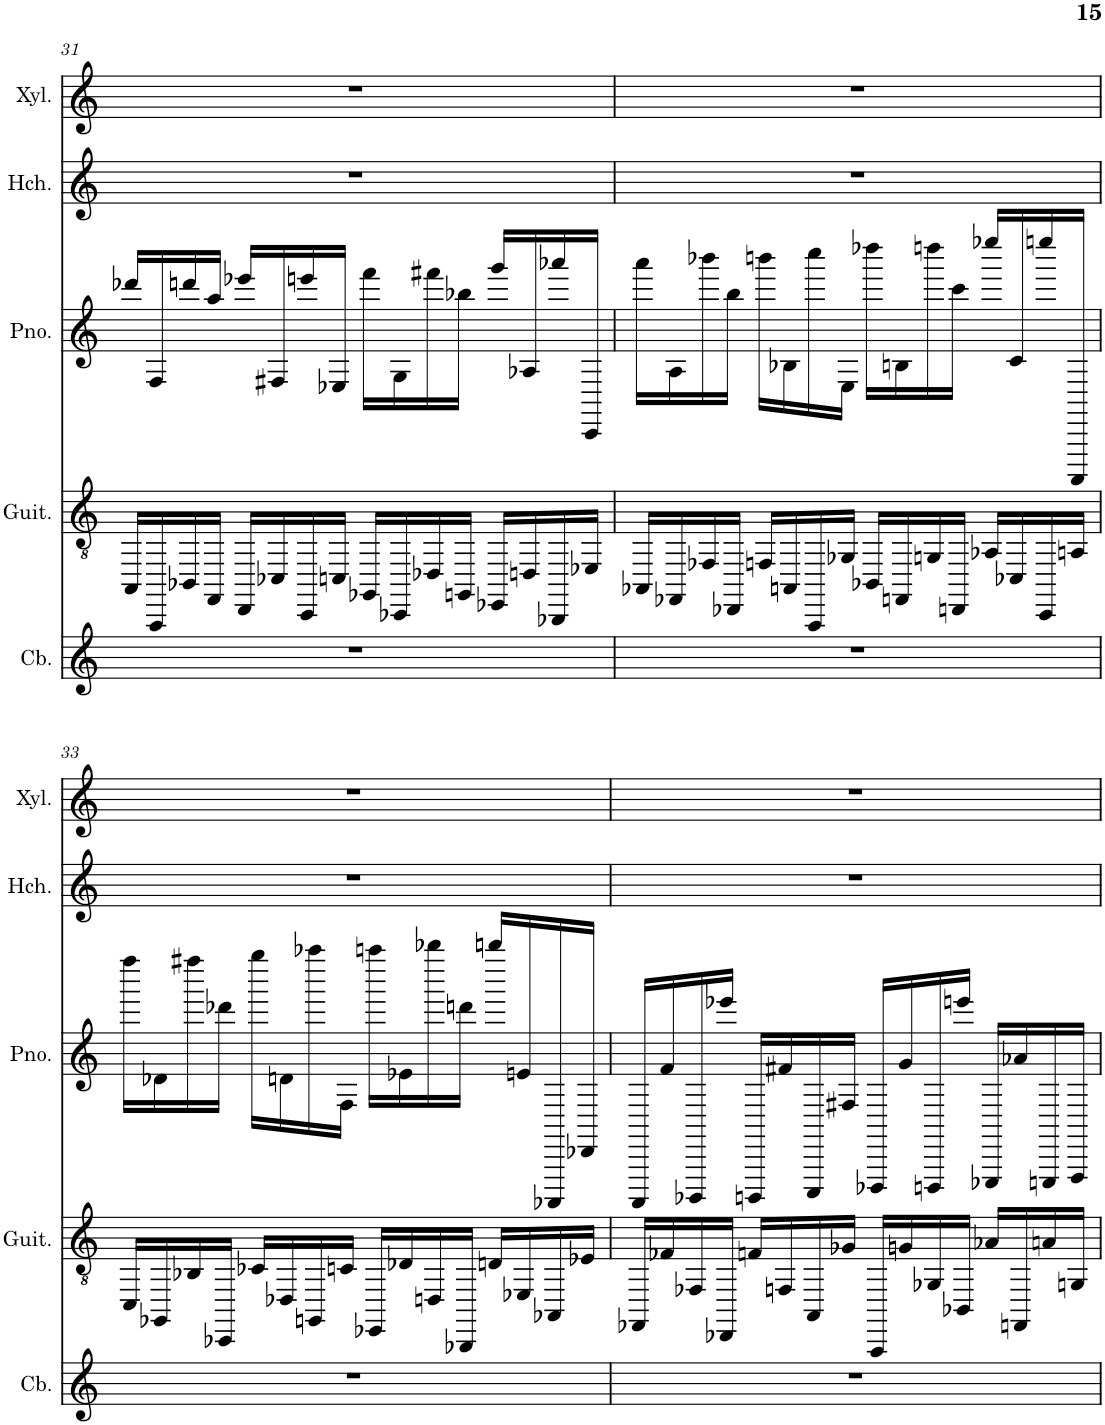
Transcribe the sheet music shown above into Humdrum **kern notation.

**kern	**kern	**kern	**kern	**kern
*part5	*part4	*part3	*part2	*part1
*staff5	*staff4	*staff3	*staff2	*staff1
*I"Contrabass	*I"Acoustic Guitar	*I"Grand Piano	*I"Harpsichord	*I"Xylophone
*I'Cb.	*I'Guit.	*I'Pno.	*I'Hch.	*I'Xyl.
!!LO:PB:g=z
*clefG2	*clefGv2	*clefG2	*clefG2	*clefG2
*Trd7c12	*	*	*	*Trd-7c-12
*k[]	*k[]	*k[]	*k[]	*k[]
*M4/4	*M4/4	*M4/4	*M4/4	*M4/4
=31	=31	=31	=31	=31
1r	16AAA/LL	16ddd-X/LL	1r	1r
.	16AAAA/	16F/	.	.
.	16BBB-X/	16dddn/	.	.
.	16FFF/JJ	16aa/JJ	.	.
.	16DDD/LL	16eee-X/LL	.	.
.	16CC-X/	16F#X/	.	.
.	16CCC/	16eeen/	.	.
.	16CCn/JJ	16E-X/JJ	.	.
.	16GGG-X/LL	16fff\LL	.	.
.	16CCC-X/	16G\	.	.
.	16DD-X/	16fff#X\	.	.
.	16GGGn/JJ	16bb-X\JJ	.	.
.	16EEE-X/LL	16ggg/LL	.	.
.	16DDn/	16A-X/	.	.
.	16BBBB-X/	16aaa-X/	.	.
.	16EE-X/JJ	16CC/JJ	.	.
=32	=32	=32	=32	=32
1r	16AAA-X/LL	16aaa\LL	1r	1r
.	16FFF-X/	16A\	.	.
.	16FF-X/	16bbb-X\	.	.
.	16DDD-X/JJ	16bb\JJ	.	.
.	16FFn/LL	16bbbn\LL	.	.
.	16AAAn/	16B-X\	.	.
.	16AAAA/	16cccc\	.	.
.	16GG-X/JJ	16E\JJ	.	.
.	16BBB-X/LL	16dddd-X\LL	.	.
.	16FFFn/	16Bn\	.	.
.	16GGn/	16ddddn\	.	.
.	16DDDn/JJ	16ccc\JJ	.	.
.	16AA-X/LL	16eeee-X/LL	.	.
.	16CC-X/	16c/	.	.
.	16CCC/	16eeeen/	.	.
.	16AAn/JJ	16AAAA/JJ	.	.
!!LO:LB:g=z
=33	=33	=33	=33	=33
1r	16CC/LL	16ffff\LL	1r	1r
.	16GGG-X/	16d-X\	.	.
.	16BB-X/	16ffff#X\	.	.
.	16CCC-X/JJ	16ddd-X\JJ	.	.
.	16C-X/LL	16gggg\LL	.	.
.	16DD-X/	16dn\	.	.
.	16GGGn/	16aaaa-X\	.	.
.	16Cn/JJ	16F\JJ	.	.
.	16EEE-X/LL	16aaaan\LL	.	.
.	16D-X/	16e-X\	.	.
.	16DDn/	16bbbb-X\	.	.
.	16BBBB-X/JJ	16dddn\JJ	.	.
.	16Dn/LL	16bbbbn/LL	.	.
.	16EE-X/	16en/	.	.
.	16AAA-X/	16AAAA-X/	.	.
.	16E-X/JJ	16DD-X/JJ	.	.
=34	=34	=34	=34	=34
1r	16FFF-X/LL	16AAAA/LL	1r	1r
.	16F-X/	16f/	.	.
.	16FF-X/	16BBBB-X/	.	.
.	16DDD-X/JJ	16eee-X/JJ	.	.
.	16Fn/LL	16BBBBn/LL	.	.
.	16FFn/	16f#X/	.	.
.	16AAA/	16CCC/	.	.
.	16G-X/JJ	16F#X/JJ	.	.
.	16AAAA/LL	16DDD-X/LL	.	.
.	16Gn/	16g/	.	.
.	16GG-X/	16DDDn/	.	.
.	16BBB-X/JJ	16eeen/JJ	.	.
.	16A-X/LL	16EEE-X/LL	.	.
.	16FFFn/	16a-X/	.	.
.	16An/	16EEEn/	.	.
.	16GGn/JJ	16FFF/JJ	.	.
=	=	=	=	=
*-	*-	*-	*-	*-
